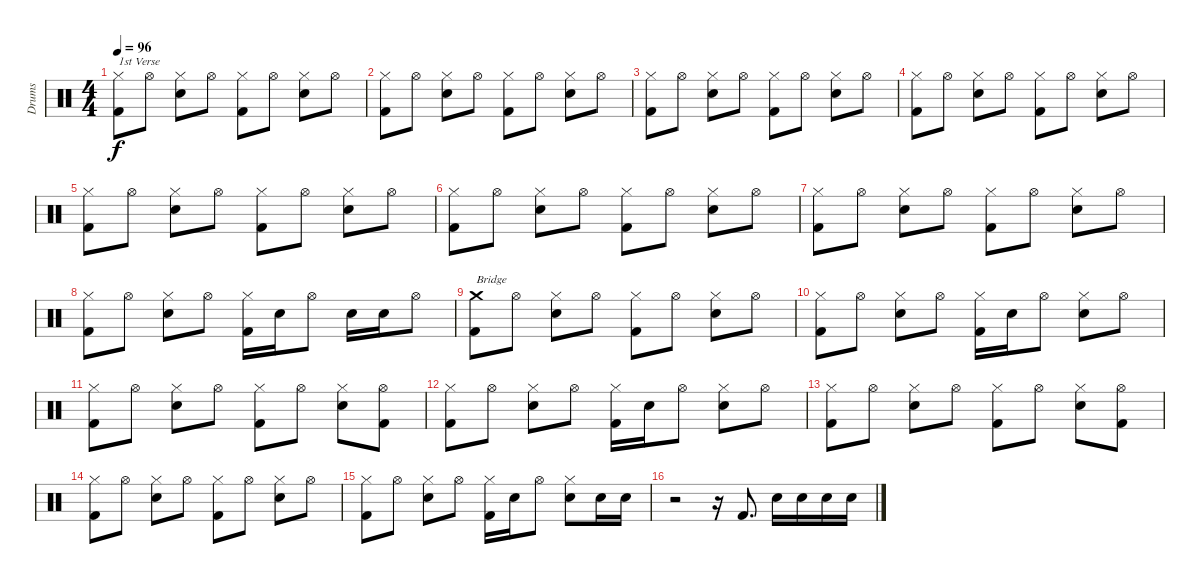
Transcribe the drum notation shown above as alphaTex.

\track ("Drums" "Drums") {instrument percussion}
\staff {score}
\articulation defaults
\ts (4 4)
\tempo 96
\clef neutral
\ks c
("Hi-Hat (closed)" "Kick (hit) 2").8{txt "1st Verse" dy f} "Hi-Hat (open)".8 ("Hi-Hat (closed)" "Snare (hit) 2").8 "Hi-Hat (open)".8 ("Hi-Hat (closed)" "Kick (hit) 2").8 "Hi-Hat (open)".8 ("Hi-Hat (closed)" "Snare (hit) 2").8 "Hi-Hat (open)".8 |
("Hi-Hat (closed)" "Kick (hit) 2").8 "Hi-Hat (open)".8 ("Hi-Hat (closed)" "Snare (hit) 2").8 "Hi-Hat (open)".8 ("Hi-Hat (closed)" "Kick (hit) 2").8 "Hi-Hat (open)".8 ("Hi-Hat (closed)" "Snare (hit) 2").8 "Hi-Hat (open)".8 |
("Hi-Hat (closed)" "Kick (hit) 2").8 "Hi-Hat (open)".8 ("Hi-Hat (closed)" "Snare (hit) 2").8 "Hi-Hat (open)".8 ("Hi-Hat (closed)" "Kick (hit) 2").8 "Hi-Hat (open)".8 ("Hi-Hat (closed)" "Snare (hit) 2").8 "Hi-Hat (open)".8 |
("Hi-Hat (closed)" "Kick (hit) 2").8 "Hi-Hat (open)".8 ("Hi-Hat (closed)" "Snare (hit) 2").8 "Hi-Hat (open)".8 ("Hi-Hat (closed)" "Kick (hit) 2").8 "Hi-Hat (open)".8 ("Hi-Hat (closed)" "Snare (hit) 2").8 "Hi-Hat (open)".8 |
("Hi-Hat (closed)" "Kick (hit) 2").8 "Hi-Hat (open)".8 ("Hi-Hat (closed)" "Snare (hit) 2").8 "Hi-Hat (open)".8 ("Hi-Hat (closed)" "Kick (hit) 2").8 "Hi-Hat (open)".8 ("Hi-Hat (closed)" "Snare (hit) 2").8 "Hi-Hat (open)".8 |
("Hi-Hat (closed)" "Kick (hit) 2").8 "Hi-Hat (open)".8 ("Hi-Hat (closed)" "Snare (hit) 2").8 "Hi-Hat (open)".8 ("Hi-Hat (closed)" "Kick (hit) 2").8 "Hi-Hat (open)".8 ("Hi-Hat (closed)" "Snare (hit) 2").8 "Hi-Hat (open)".8 |
("Hi-Hat (closed)" "Kick (hit) 2").8 "Hi-Hat (open)".8 ("Hi-Hat (closed)" "Snare (hit) 2").8 "Hi-Hat (open)".8 ("Hi-Hat (closed)" "Kick (hit) 2").8 "Hi-Hat (open)".8 ("Hi-Hat (closed)" "Snare (hit) 2").8 "Hi-Hat (open)".8 |
("Hi-Hat (closed)" "Kick (hit) 2").8 "Hi-Hat (open)".8 ("Hi-Hat (closed)" "Snare (hit) 2").8 "Hi-Hat (open)".8 ("Hi-Hat (closed)" "Kick (hit) 2").16 "Snare (hit) 2".16 "Hi-Hat (open)".8 "Snare (hit) 2".16 "Snare (hit) 2".16 "Hi-Hat (open)".8 |
("Crash medium (hit)" "Kick (hit) 2").8{txt "Bridge"} "Hi-Hat (open)".8 ("Hi-Hat (closed)" "Snare (hit) 2").8 "Hi-Hat (open)".8 ("Hi-Hat (closed)" "Kick (hit) 2").8 "Hi-Hat (open)".8 ("Hi-Hat (closed)" "Snare (hit) 2").8 "Hi-Hat (open)".8 |
("Hi-Hat (closed)" "Kick (hit) 2").8 "Hi-Hat (open)".8 ("Hi-Hat (closed)" "Snare (hit) 2").8 "Hi-Hat (open)".8 ("Hi-Hat (closed)" "Kick (hit) 2").16 "Snare (hit) 2".16 "Hi-Hat (open)".8 ("Hi-Hat (closed)" "Snare (hit) 2").8 "Hi-Hat (open)".8 |
("Hi-Hat (closed)" "Kick (hit) 2").8 "Hi-Hat (open)".8 ("Hi-Hat (closed)" "Snare (hit) 2").8 "Hi-Hat (open)".8 ("Hi-Hat (closed)" "Kick (hit) 2").8 "Hi-Hat (open)".8 ("Hi-Hat (closed)" "Snare (hit) 2").8 ("Hi-Hat (open)" "Kick (hit) 2").8 |
("Hi-Hat (closed)" "Kick (hit) 2").8 "Hi-Hat (open)".8 ("Hi-Hat (closed)" "Snare (hit) 2").8 "Hi-Hat (open)".8 ("Hi-Hat (closed)" "Kick (hit) 2").16 "Snare (hit) 2".16 "Hi-Hat (open)".8 ("Hi-Hat (closed)" "Snare (hit) 2").8 "Hi-Hat (open)".8 |
("Hi-Hat (closed)" "Kick (hit) 2").8 "Hi-Hat (open)".8 ("Hi-Hat (closed)" "Snare (hit) 2").8 "Hi-Hat (open)".8 ("Hi-Hat (closed)" "Kick (hit) 2").8 "Hi-Hat (open)".8 ("Hi-Hat (closed)" "Snare (hit) 2").8 ("Hi-Hat (open)" "Kick (hit) 2").8 |
("Hi-Hat (closed)" "Kick (hit) 2").8 "Hi-Hat (open)".8 ("Hi-Hat (closed)" "Snare (hit) 2").8 "Hi-Hat (open)".8 ("Hi-Hat (closed)" "Kick (hit) 2").8 "Hi-Hat (open)".8 ("Hi-Hat (closed)" "Snare (hit) 2").8 "Hi-Hat (open)".8 |
("Hi-Hat (closed)" "Kick (hit) 2").8 "Hi-Hat (open)".8 ("Hi-Hat (closed)" "Snare (hit) 2").8 "Hi-Hat (open)".8 ("Hi-Hat (closed)" "Kick (hit) 2").16 "Snare (hit) 2".16 "Hi-Hat (open)".8 ("Hi-Hat (closed)" "Snare (hit) 2").8 "Snare (hit) 2".16 "Snare (hit) 2".16 |
r.2 r.16 "Kick (hit) 2".8{d} "Snare (hit) 2".16 "Snare (hit) 2".16 "Snare (hit) 2".16 "Snare (hit) 2".16
